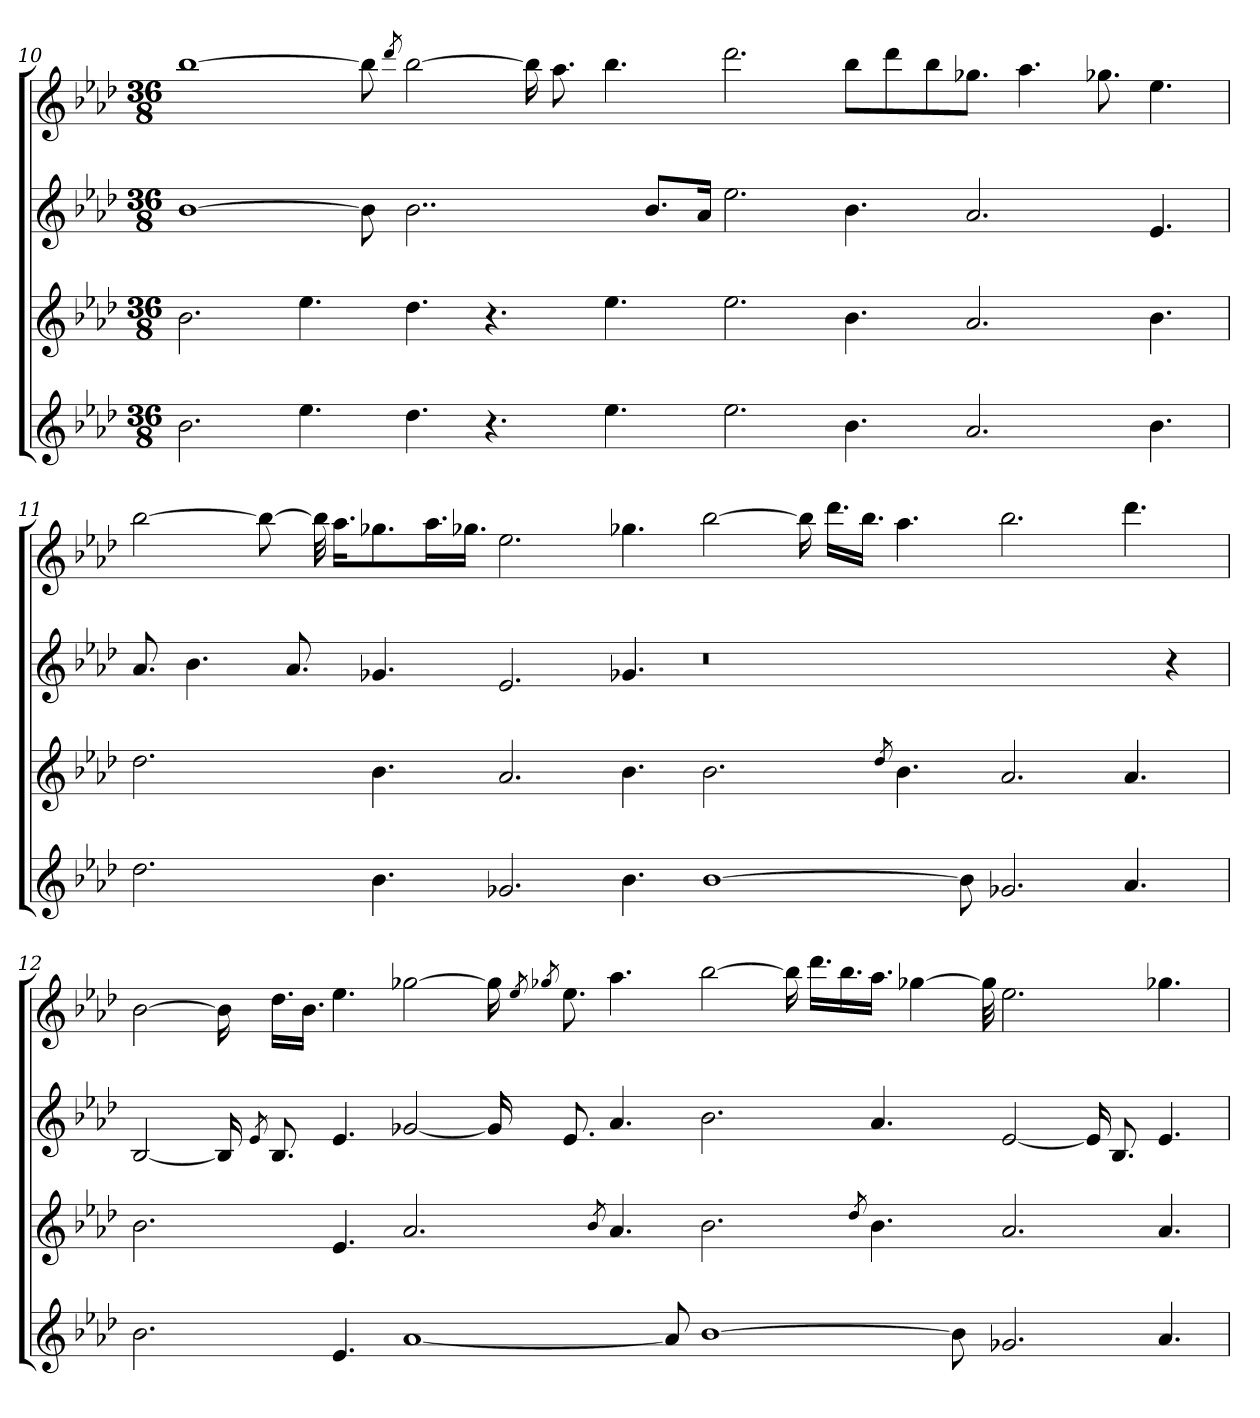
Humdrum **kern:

**kern	**kern	**kern	**kern
*part4	*part3	*part2	*part1
*staff4	*staff3	*staff2	*staff1
*clefG2	*clefG2	*clefG2	*clefG2
*k[b-e-a-d-]	*k[b-e-a-d-]	*k[b-e-a-d-]	*k[b-e-a-d-]
*M36/8	*M36/8	*M36/8	*M36/8
=10	=10	=10	=10
2.b-	2.b-	[1b-	[1bb-
4.ee-	4.ee-	.	.
.	.	8b-]	8bb-]
.	.	.	8qddd-
4.dd-	4.dd-	2..b-	[2bb-
4.r	4.r	.	.
.	.	.	16bb-]
.	.	.	8.aa-
4.ee-	4.ee-	.	4.bb-
.	.	8.b-/L	.
.	.	16a-/Jk	.
2.ee-	2.ee-	2.ee-	2.ddd-
4.b-	4.b-	4.b-	8bb-\L
.	.	.	8ddd-\
.	.	.	8bb-\
2.a-	2.a-	2.a-	8.gg-X\J
.	.	.	4.aa-
.	.	.	8.gg-X
4.b-	4.b-	4.e-	4.ee-
=11	=11	=11	=11
2.dd-	2.dd-	8.a-	[2bb-
.	.	4.b-	.
.	.	.	8bb-_
.	.	8.a-	.
.	.	.	32bb-]
.	.	.	16.aa-\KL
4.b-	4.b-	4.g-X	8.gg-X\
.	.	.	16.aa-\L
.	.	.	16.gg-X\JJ
2.g-X	2.a-	2.e-	2.ee-
4.b-	4.b-	4.g-X	4.gg-X
[1b-	2.b-	0r	[2bb-
.	.	.	16bb-]
.	.	.	16.ddd-\LL
.	.	.	16.bb-\JJ
.	8qdd-	.	.
.	4.b-	.	4.aa-
8b-]	.	.	.
2.g-X	2.a-	.	2.bb-
4.a-	4.a-	.	4.ddd-
.	.	4r	.
=12	=12	=12	=12
2.b-	2.b-	[2B-	[2b-
.	.	16B-]	16b-]
.	.	8qe-	.
.	.	8.B-	16.dd-\LL
.	.	.	16.b-\JJ
4.e-	4.e-	4.e-	4.ee-
[1a-	2.a-	[2g-X	[2gg-X
.	.	16g-]	16gg-]
.	.	.	8qee-
.	.	.	8qgg-X
.	.	8.e-	8.ee-
.	8qb-	.	.
.	4.a-	4.a-	4.aa-
8a-]	.	.	.
[1b-	2.b-	2.b-	[2bb-
.	.	.	16bb-]
.	.	.	16.ddd-\LL
.	.	.	16.bb-\
.	8qdd-	.	.
.	4.b-	4.a-	16.aa-\JJ
.	.	.	[4gg-X
8b-]	.	.	.
.	.	.	32gg-]
2.g-X	2.a-	[2e-	2.ee-
.	.	16e-]	.
.	.	8.B-	.
4.a-	4.a-	4.e-	4.gg-X
=	=	=	=
*-	*-	*-	*-
